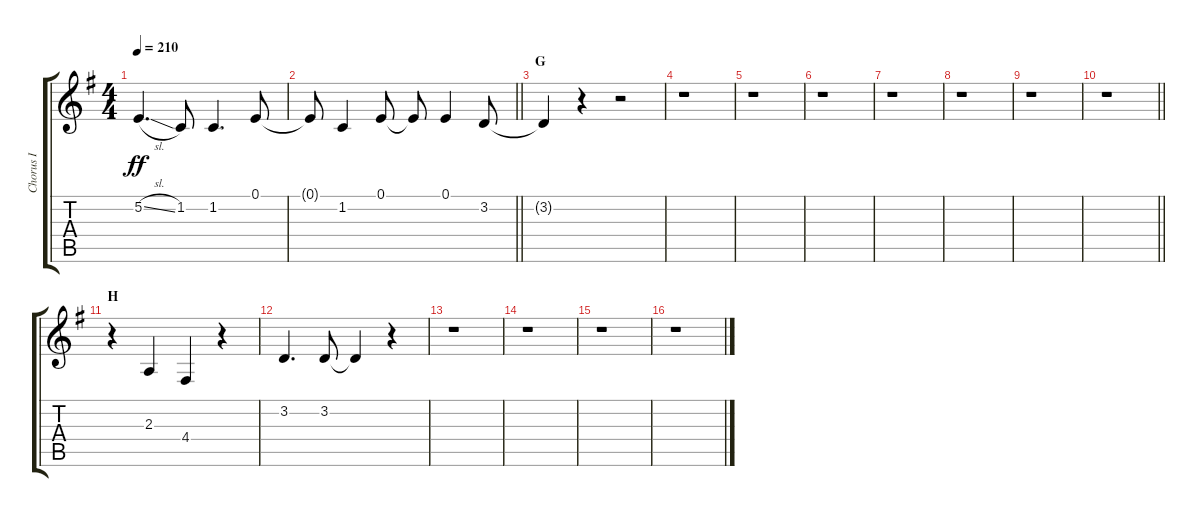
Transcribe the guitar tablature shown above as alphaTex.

\track ("Chorus I" "Chorus I") {instrument voiceoohs}
\staff {score tabs}
\tuning (E4 B3 G3 D3 A2 E2) {hide}
\ts (4 4)
\tempo 210
\clef g2
\ks g
5.2{sl}.4{d dy ff} 1.2.8 1.2.4{d} 0.1.8 |
\barLineRight lightlight
0.1{t}.8 1.2.4 0.1.8 0.1{t}.8 0.1.4 3.2.8 |
\section ("" "G")
3.2{t}.4 r.4 r.2 |
r.1 |
r.1 |
r.1 |
r.1 |
r.1 |
r.1 |
\barLineRight lightlight
r.1 |
\section ("" "H")
r.4 2.3.4 4.4.4 r.4 |
3.2.4{d} 3.2.8 3.2{t}.4 r.4 |
r.1 |
r.1 |
r.1 |
r.1
